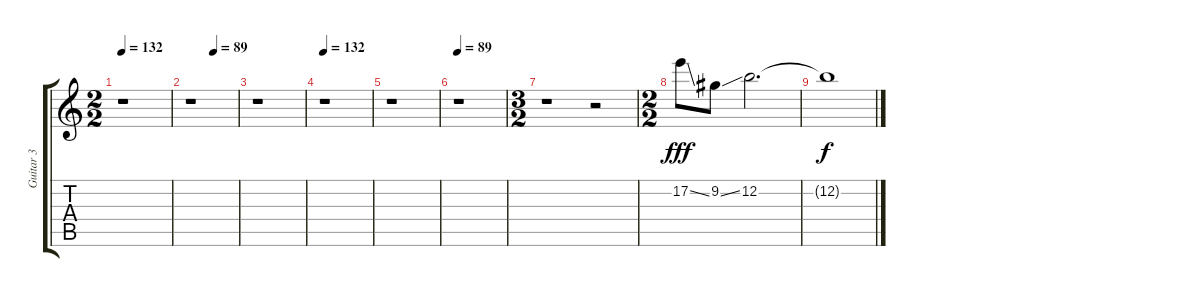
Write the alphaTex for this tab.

\track ("Guitar 3" "Guitar 3") {instrument distortionguitar}
\staff {score tabs}
\tuning (E4 B3 G3 D3 A2 E2) {hide}
\ts (2 2)
\tempo 132
\clef g2
\ks c
r.1{dy f} |
\tempo (89 0.5)
r.1 |
r.1 |
\tempo 132
r.1 |
r.1 |
\tempo 89
r.1 |
\ts (3 2)
r.1 r.2 |
\ts (2 2)
17.2{ss}.8{dy fff} 9.2{ss}.8 12.2.2{d} |
12.2{t}.1{dy f}
